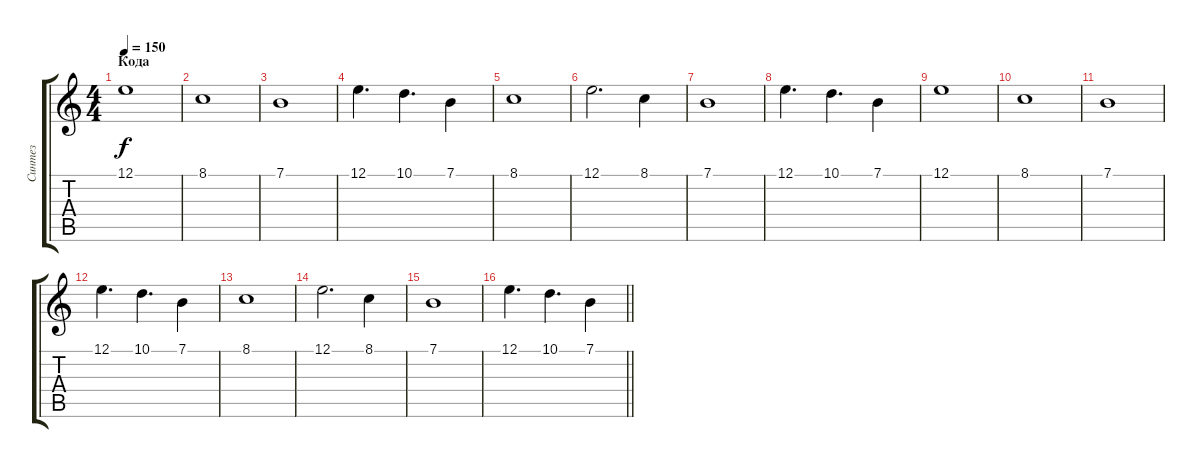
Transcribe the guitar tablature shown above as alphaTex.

\track ("Синтез" "Синтез") {instrument choiraahs}
\staff {score tabs}
\tuning (E4 B3 G3 D3 A2 E2) {hide}
\ts (4 4)
\section ("" "Кода")
\tempo 150
\clef g2
\ks c
12.1.1{dy f} |
8.1.1 |
7.1.1 |
12.1.4{d} 10.1.4{d} 7.1.4 |
8.1.1 |
12.1.2{d} 8.1.4 |
7.1.1 |
12.1.4{d} 10.1.4{d} 7.1.4 |
12.1.1 |
8.1.1 |
7.1.1 |
12.1.4{d} 10.1.4{d} 7.1.4 |
8.1.1 |
12.1.2{d} 8.1.4 |
7.1.1 |
\barLineRight lightlight
12.1.4{d} 10.1.4{d} 7.1.4
